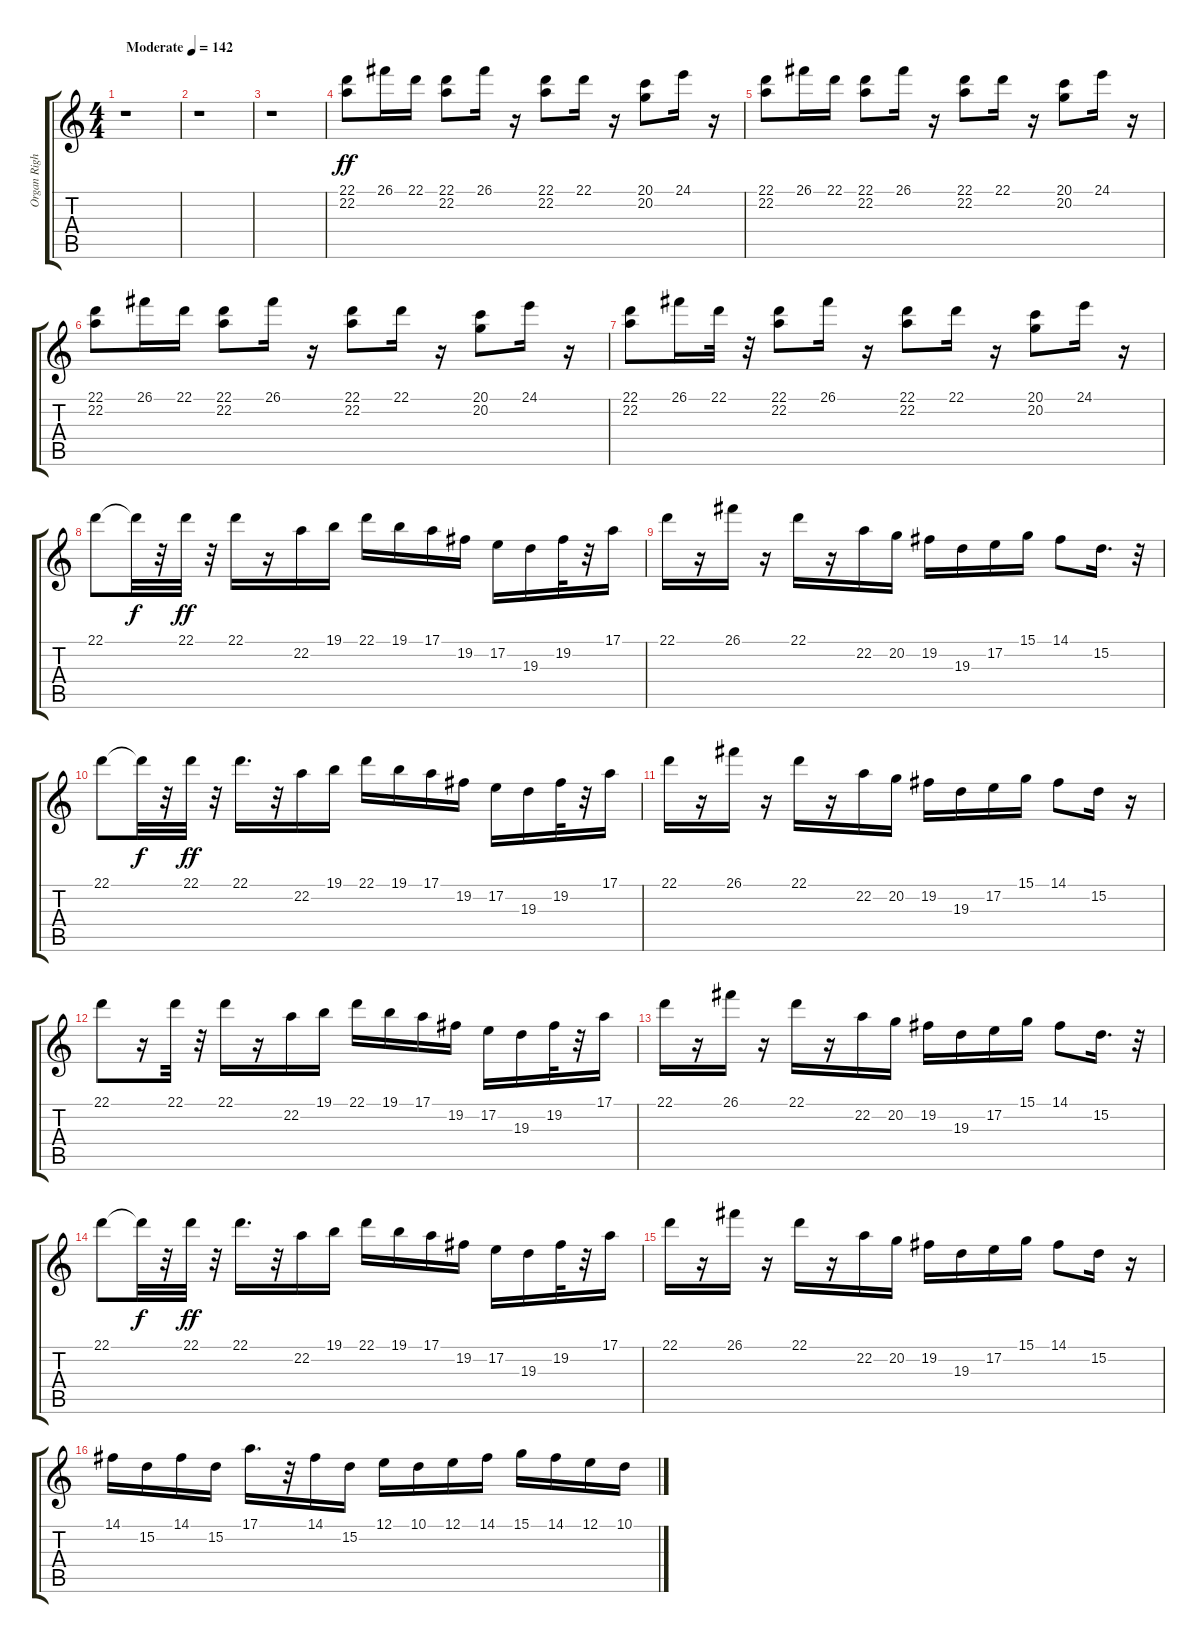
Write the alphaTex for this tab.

\track ("Organ Right" "Organ Righ") {instrument rockorgan}
\staff {score tabs}
\tuning (E4 B3 G3 D3 A2 E2) {hide}
\ts (4 4)
\tempo (142 "Moderate")
\clef g2
\ks c
r.1{dy ff instrument rockorgan} |
r.1 |
r.1 |
(22.1 22.2).8 26.1.16 22.1.16 (22.1 22.2).8 26.1.16 r.16 (22.1 22.2).8 22.1.16 r.16 (20.1 20.2).8 24.1.16 r.16 |
(22.1 22.2).8 26.1.16 22.1.16 (22.1 22.2).8 26.1.16 r.16 (22.1 22.2).8 22.1.16 r.16 (20.1 20.2).8 24.1.16 r.16 |
(22.1 22.2).8 26.1.16 22.1.16 (22.1 22.2).8 26.1.16 r.16 (22.1 22.2).8 22.1.16 r.16 (20.1 20.2).8 24.1.16 r.16 |
(22.1 22.2).8 26.1.16 22.1.32 r.32 (22.1 22.2).8 26.1.16 r.16 (22.1 22.2).8 22.1.16 r.16 (20.1 20.2).8 24.1.16 r.16 |
22.1.8 22.1{t}.32{dy f} r.32 22.1.32{dy ff} r.32 22.1.16 r.16 22.2.16 19.1.16 22.1.16 19.1.16 17.1.16 19.2.16 17.2.16 19.3.16 19.2.32 r.32 17.1.16 |
22.1.16 r.16 26.1.16 r.16 22.1.16 r.16 22.2.16 20.2.16 19.2.16 19.3.16 17.2.16 15.1.16 14.1.8 15.2.16{d} r.32 |
22.1.8 22.1{t}.32{dy f} r.32 22.1.32{dy ff} r.32 22.1.16{d} r.32 22.2.16 19.1.16 22.1.16 19.1.16 17.1.16 19.2.16 17.2.16 19.3.16 19.2.32 r.32 17.1.16 |
22.1.16 r.16 26.1.16 r.16 22.1.16 r.16 22.2.16 20.2.16 19.2.16 19.3.16 17.2.16 15.1.16 14.1.8 15.2.16 r.16 |
22.1.8 r.16 22.1.32 r.32 22.1.16 r.16 22.2.16 19.1.16 22.1.16 19.1.16 17.1.16 19.2.16 17.2.16 19.3.16 19.2.32 r.32 17.1.16 |
22.1.16 r.16 26.1.16 r.16 22.1.16 r.16 22.2.16 20.2.16 19.2.16 19.3.16 17.2.16 15.1.16 14.1.8 15.2.16{d} r.32 |
22.1.8 22.1{t}.32{dy f} r.32 22.1.32{dy ff} r.32 22.1.16{d} r.32 22.2.16 19.1.16 22.1.16 19.1.16 17.1.16 19.2.16 17.2.16 19.3.16 19.2.32 r.32 17.1.16 |
22.1.16 r.16 26.1.16 r.16 22.1.16 r.16 22.2.16 20.2.16 19.2.16 19.3.16 17.2.16 15.1.16 14.1.8 15.2.16 r.16 |
14.1.16 15.2.16 14.1.16 15.2.16 17.1.16{d} r.32 14.1.16 15.2.16 12.1.16 10.1.16 12.1.16 14.1.16 15.1.16 14.1.16 12.1.16 10.1.16
